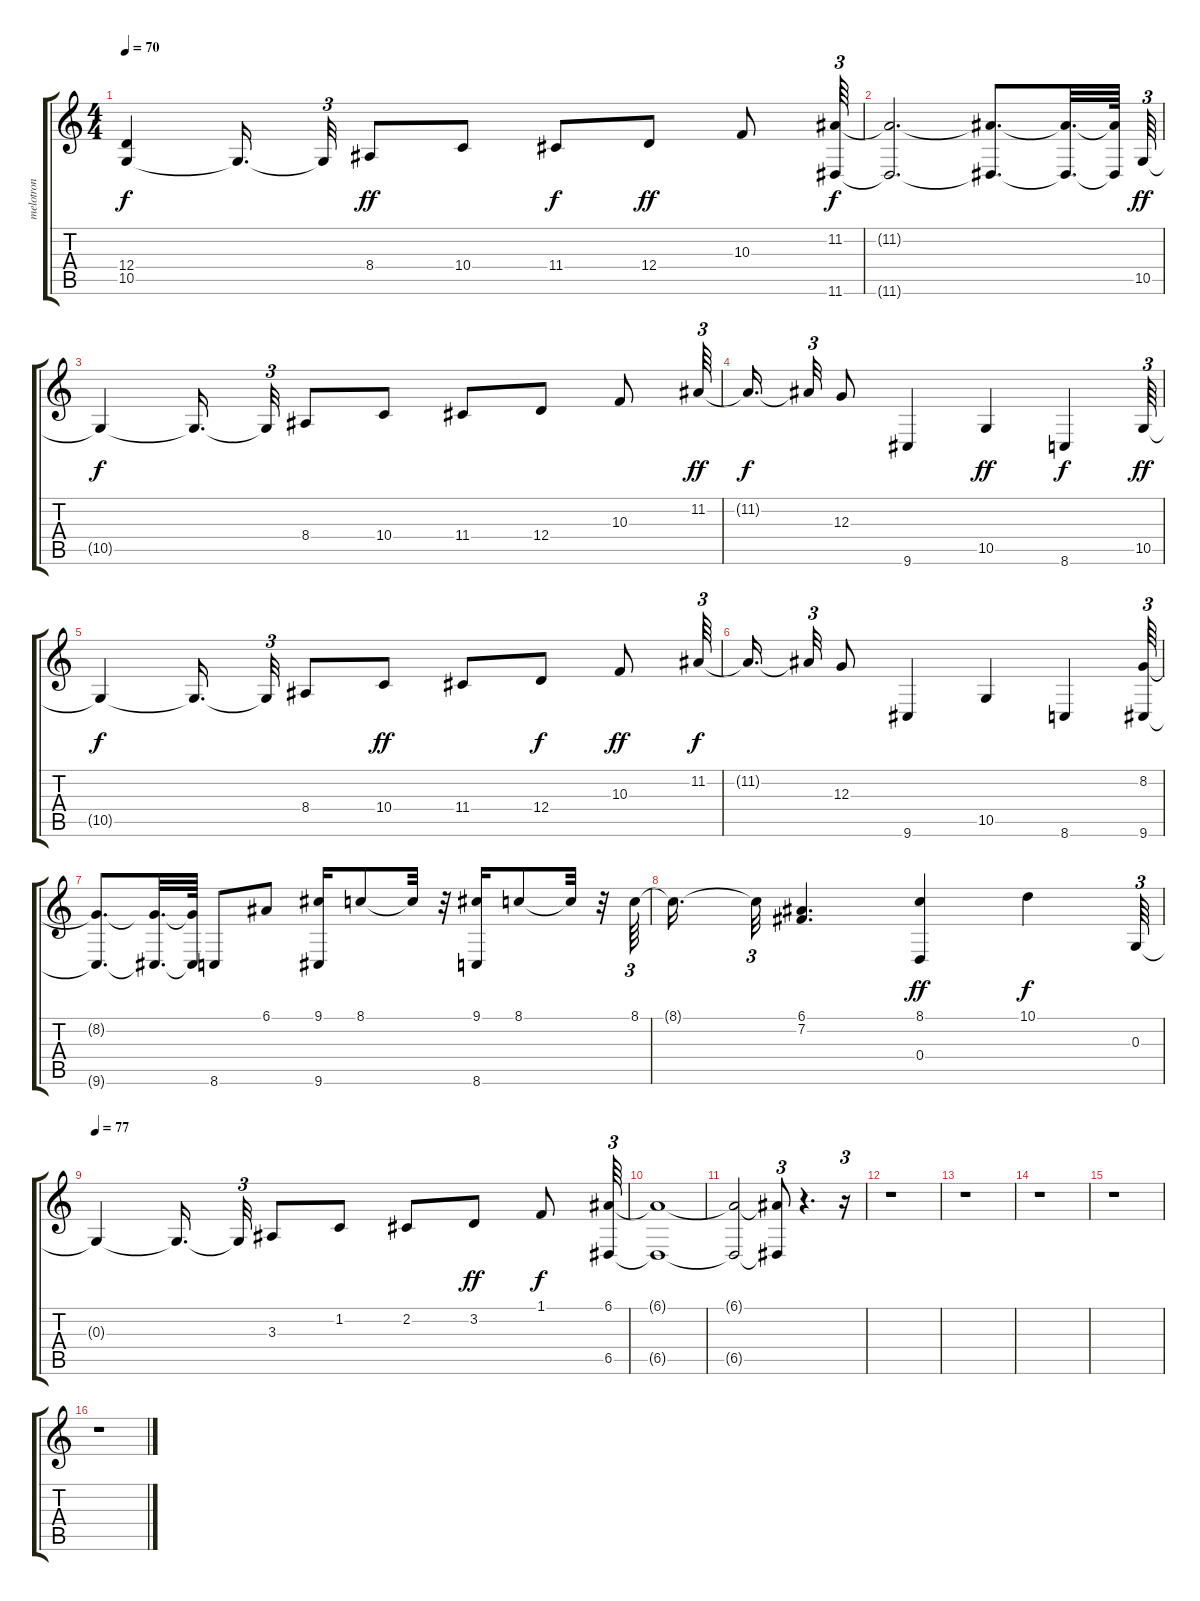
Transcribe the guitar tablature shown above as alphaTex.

\track ("melotron" "melotron") {instrument stringensemble1}
\staff {score tabs}
\tuning (E4 B3 G3 D3 A2 E2) {hide}
\ts (4 4)
\tempo 70
\clef g2
\ks c
(12.4{t} 10.5{t}).4{dy f} 10.5{t}.16{d} 10.5{t}.32{tu (3 2)} 8.4.8{dy ff} 10.4.8 11.4.8{dy f} 12.4.8{dy ff} 10.3.8 (11.2 11.6).64{tu (3 2) dy f} |
(11.2{t} 11.6{t}).2{d} (11.2{t} 11.6{t}).8{d} (11.2{t} 11.6{t}).32{d} (11.2{t} 11.6{t}).64 10.5.64{tu (3 2) dy ff} |
10.5{t}.4{dy f} 10.5{t}.16{d} 10.5{t}.32{tu (3 2)} 8.4.8 10.4.8 11.4.8 12.4.8 10.3.8 11.2.64{tu (3 2) dy ff} |
11.2{t}.16{d dy f} 11.2{t}.32{tu (3 2)} 12.3.8 9.6.4 10.5.4{dy ff} 8.6.4{dy f} 10.5.64{tu (3 2) dy ff} |
10.5{t}.4{dy f} 10.5{t}.16{d} 10.5{t}.32{tu (3 2)} 8.4.8 10.4.8{dy ff} 11.4.8 12.4.8{dy f} 10.3.8{dy ff} 11.2.64{tu (3 2) dy f} |
11.2{t}.16{d} 11.2{t}.32{tu (3 2)} 12.3.8 9.6.4 10.5.4 8.6.4 (8.2 9.6).64{tu (3 2)} |
(8.2{t} 9.6{t}).8{d} (8.2{t} 9.6{t}).32{d} (8.2{t} 9.6{t}).64 8.6.8 6.1.8 (9.1 9.6).16 8.1.8 8.1{t}.32 r.32 (9.1 8.6).16 8.1.8 8.1{t}.32 r.32 8.1.64{tu (3 2)} |
8.1{t}.16{d} 8.1{t}.32{tu (3 2)} (6.1 7.2).4{d} (8.1 0.4).4{dy ff} 10.1.4{dy f} 0.3.64{tu (3 2)} |
\tempo 77
0.3{t}.4 0.3{t}.16{d} 0.3{t}.32{tu (3 2)} 3.3.8 1.2.8 2.2.8 3.2.8{dy ff} 1.1.8{dy f} (6.1 6.5).64{tu (3 2)} |
(6.1{t} 6.5{t}).1 |
(6.1{t} 6.5{t}).2 (6.1{t} 6.5{t}).8{tu (3 2)} r.4{d} r.16{tu (3 2)} |
r.1 |
r.1 |
r.1 |
r.1 |
r.1
